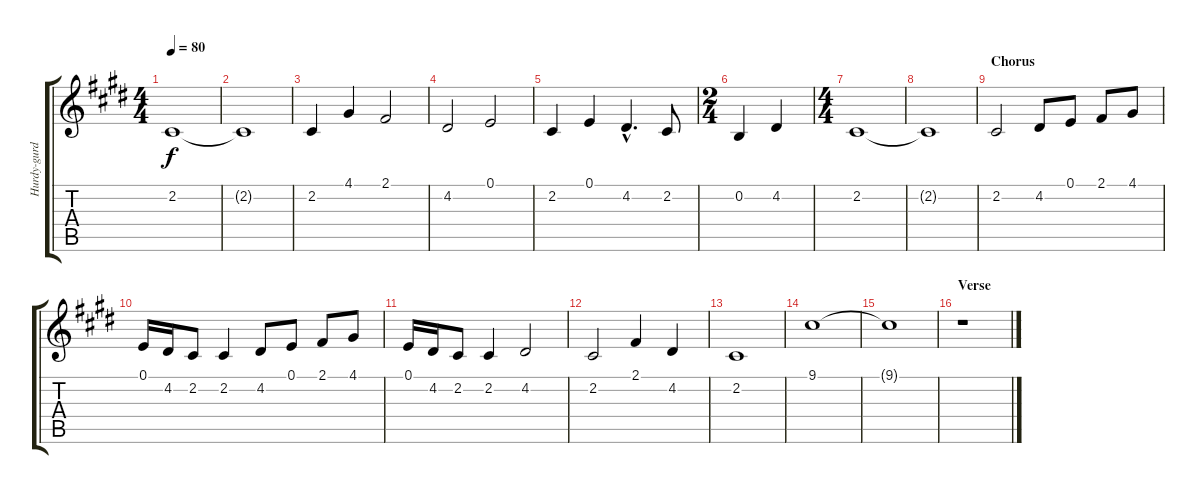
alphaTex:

\track ("Hurdy-gurdy" "Hurdy-gurd") {instrument oboe}
\staff {score tabs}
\tuning (E4 B3 G3 D3 A2 E2) {hide}
\ts (4 4)
\tempo 80
\clef g2
\ks c#minor
2.2.1{dy f} |
2.2{t}.1 |
2.2.4 4.1.4 2.1.2 |
4.2.2 0.1.2 |
2.2.4 0.1.4 4.2{hac}.4{d} 2.2.8 |
\ts (2 4)
0.2.4 4.2.4 |
\ts (4 4)
2.2.1 |
2.2{t}.1 |
\section ("" "Chorus")
2.2.2 4.2.8 0.1.8 2.1.8 4.1.8 |
0.1.16 4.2.16 2.2.8 2.2.4 4.2.8 0.1.8 2.1.8 4.1.8 |
0.1.16 4.2.16 2.2.8 2.2.4 4.2.2 |
2.2.2 2.1.4 4.2.4 |
2.2.1 |
9.1.1 |
9.1{t}.1 |
\section ("" "Verse")
r.1
